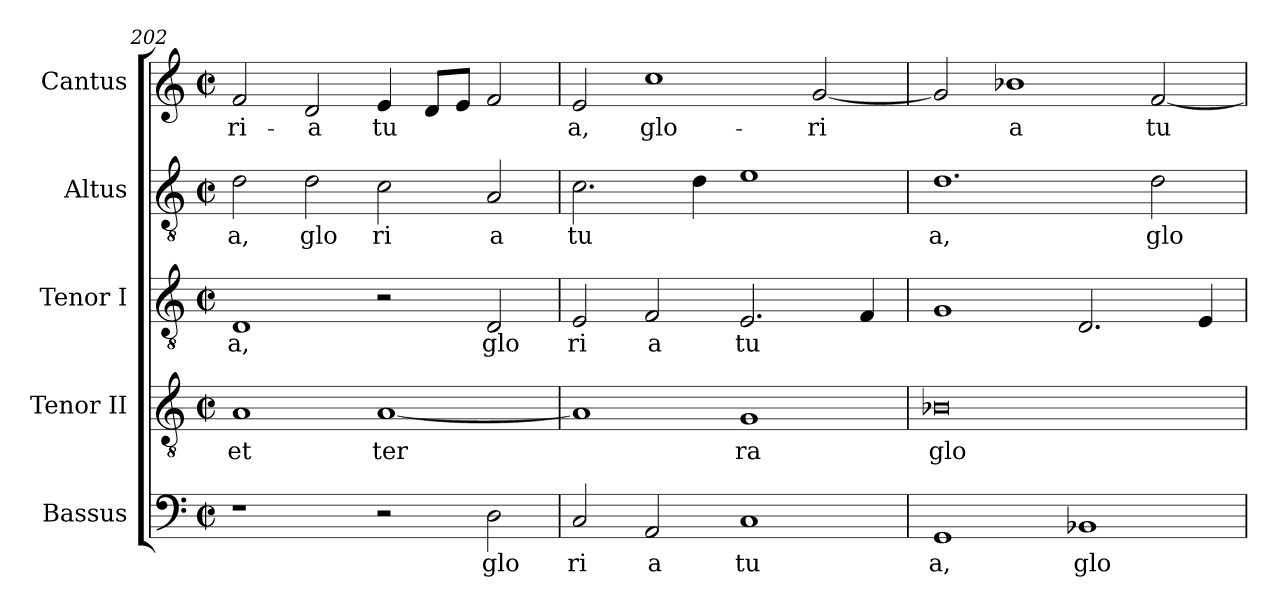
**kern	**text	**kern	**text	**kern	**text	**kern	**text	**kern	**text
*part5	*part5	*part4	*part4	*part3	*part3	*part2	*part2	*part1	*part1
*staff5	*staff5	*staff4	*staff4	*staff3	*staff3	*staff2	*staff2	*staff1	*staff1
*I"Bassus	*	*I"Tenor II	*	*I"Tenor I	*	*I"Altus	*	*I"Cantus	*
*I'B	*	*I'T II	*	*I'T I	*	*I'A	*	*I'C	*
!!LO:LB:g=z
*clefF4	*	*clefGv2	*	*clefGv2	*	*clefGv2	*	*clefG2	*
*k[]	*	*k[]	*	*k[]	*	*k[]	*	*k[]	*
*C:	*	*C:	*	*C:	*	*C:	*	*C:	*
*M2/2	*	*M2/2	*	*M2/2	*	*M2/2	*	*M2/2	*
*met(c|)	*	*met(c|)	*	*met(c|)	*	*met(c|)	*	*met(c|)	*
=202	=202	=202	=202	=202	=202	=202	=202	=202	=202
!	!	!	!LO:LY:b:cj	!	!LO:LY:b:cj	!	!LO:LY:b:cj	!	!LO:LY:b:cj
1r	.	1A	et	1D	a,	2d\	a,	2f/	-ri-
!	!	!	!	!	!	!	!LO:LY:b:cj	!	!LO:LY:b:cj
.	.	.	.	.	.	2d\	glo	2d/	-a
!	!	!	!LO:LY:b:cj	!	!	!	!LO:LY:b:cj	!	!LO:LY:b:cj
2r	.	[<1A	ter	2r	.	2c\	ri	4e/	tu-
!	!	!	!	!	!	!	!	!	!LO:LY:b:cj
.	.	.	.	.	.	.	.	8d/L	--
!	!	!	!	!	!	!	!	!	!LO:LY:b:cj
.	.	.	.	.	.	.	.	8e/J	--
!	!LO:LY:b:cj	!	!	!	!LO:LY:b:cj	!	!LO:LY:b:cj	!	!LO:LY:b:cj
2D\	glo	.	.	2D/	glo	2A/	a	2f/	--
=203	=203	=203	=203	=203	=203	=203	=203	=203	=203
!	!LO:LY:b:cj	!	!LO:LY:b:cj	!	!LO:LY:b:cj	!	!LO:LY:b:cj	!	!LO:LY:b:cj
2C/	ri	1A]	.	2E/	ri	2.c\	tu	2e/	-a,
!	!LO:LY:b:cj	!	!	!	!LO:LY:b:cj	!	!	!	!LO:LY:b:cj
2AA/	a	.	.	2F/	a	.	.	1cc	glo-
!	!	!	!	!	!	!	!LO:LY:b:cj	!	!
.	.	.	.	.	.	4d\	.	.	.
!	!LO:LY:b:cj	!	!LO:LY:b:cj	!	!LO:LY:b:cj	!	!LO:LY:b:cj	!	!
1C	tu	1G	ra	2.E/	tu	1e	.	.	.
!	!	!	!	!	!	!	!	!	!LO:LY:b:cj
.	.	.	.	.	.	.	.	[<2g/	-ri-
!	!	!	!	!	!LO:LY:b:cj	!	!	!	!
.	.	.	.	4F/	.	.	.	.	.
=204	=204	=204	=204	=204	=204	=204	=204	=204	=204
!	!LO:LY:b:cj	!	!LO:LY:b:cj	!	!LO:LY:b:cj	!	!LO:LY:b:cj	!	!LO:LY:b:cj
1GG	a,	0B-X	glo	1G	.	1.d	a,	2g/]	--
!	!	!	!	!	!	!	!	!	!LO:LY:b:cj
.	.	.	.	.	.	.	.	1b-X	-a
!	!LO:LY:b:cj	!	!	!	!LO:LY:b:cj	!	!	!	!
1BB-X	glo	.	.	2.D/	.	.	.	.	.
!	!	!	!	!	!	!	!LO:LY:b:cj	!	!LO:LY:b:cj
.	.	.	.	.	.	2d\	glo	[<2f/	tu-
!	!	!	!	!	!LO:LY:b:cj	!	!	!	!
.	.	.	.	4E/	.	.	.	.	.
=	=	=	=	=	=	=	=	=	=
*-	*-	*-	*-	*-	*-	*-	*-	*-	*-
